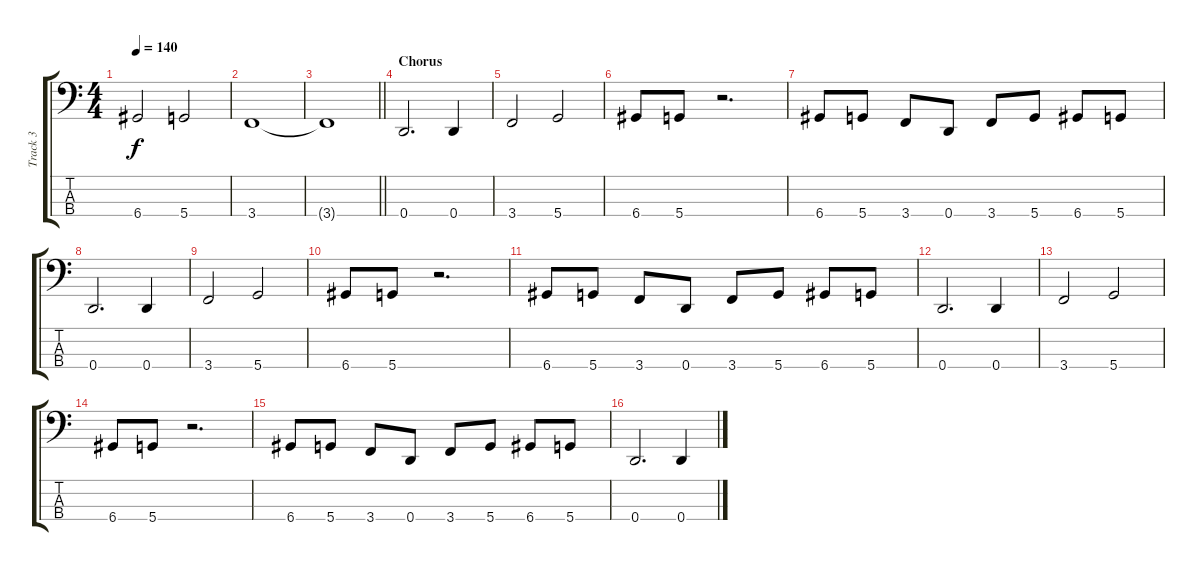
\track ("Track 3" "Track 3") {instrument electricbassfinger}
\staff {score tabs}
\tuning (G2 D2 A1 D1) {hide}
\ts (4 4)
\tempo 140
\clef f4
\ks c
6.4.2{dy f} 5.4.2 |
3.4.1 |
\barLineRight lightlight
3.4{t}.1 |
\section ("" "Chorus")
0.4.2{d} 0.4.4 |
3.4.2 5.4.2 |
6.4.8 5.4.8 r.2{d} |
6.4.8 5.4.8 3.4.8 0.4.8 3.4.8 5.4.8 6.4.8 5.4.8 |
0.4.2{d} 0.4.4 |
3.4.2 5.4.2 |
6.4.8 5.4.8 r.2{d} |
6.4.8 5.4.8 3.4.8 0.4.8 3.4.8 5.4.8 6.4.8 5.4.8 |
0.4.2{d} 0.4.4 |
3.4.2 5.4.2 |
6.4.8 5.4.8 r.2{d} |
6.4.8 5.4.8 3.4.8 0.4.8 3.4.8 5.4.8 6.4.8 5.4.8 |
0.4.2{d} 0.4.4
